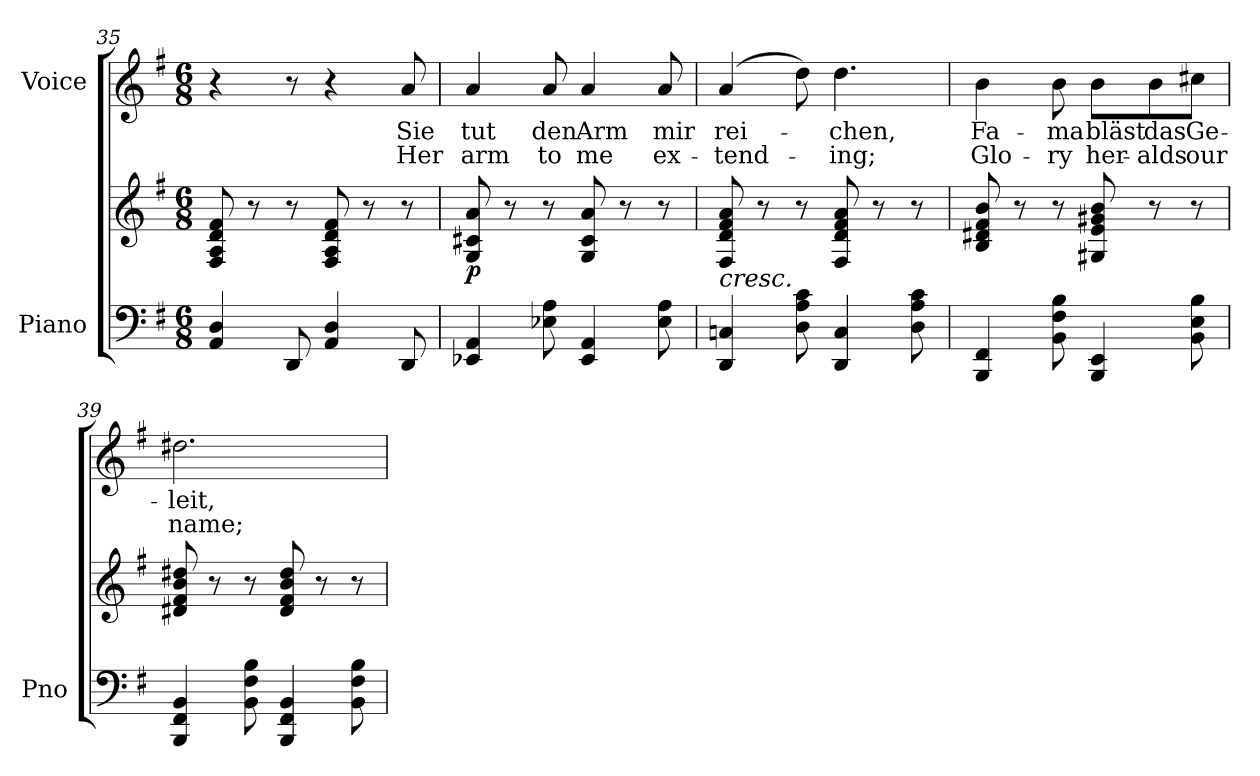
**kern	**kern	**dynam	**kern	**text	**text
*part2	*part2	*part2	*part1	*part1	*part1
*staff3	*staff2	*staff2/3	*staff1	*staff1	*staff1
*I"Piano	*	*	*I"Voice	*	*
*I'Pno	*	*	*	*	*
!!LO:LB:g=z
*clefF4	*clefG2	*	*clefG2	*	*
*k[f#]	*k[f#]	*	*k[f#]	*	*
*M6/8	*M6/8	*	*M6/8	*	*
=35	=35	=35	=35	=35	=35
4AA/ 4D/	8F#/ 8A/ 8d/ 8f#/	.	4r	.	.
.	8r	.	.	.	.
8DD/	8r	.	8r	.	.
4AA/ 4D/	8F#/ 8A/ 8d/ 8f#/	.	4r	.	.
.	8r	.	.	.	.
!	!	!	!	!LO:LY:b	!LO:LY:b
8DD/	8r	.	8a/	Sie	Her
=36	=36	=36	=36	=36	=36
!	!	!LO:DY:b	!	!LO:LY:b	!LO:LY:b
4EE-X/ 4AA/	8G/ 8c#X/ 8a/	p	4a/	tut	arm
.	8r	.	.	.	.
!	!	!	!	!LO:LY:b	!LO:LY:b
8E-X\ 8A\	8r	.	8a/	den	to
!	!	!	!	!LO:LY:b	!LO:LY:b
4EE-/ 4AA/	8G/ 8c#/ 8a/	.	4a/	Arm	me
.	8r	.	.	.	.
!	!	!	!	!LO:LY:b	!LO:LY:b
8E-\ 8A\	8r	.	8a/	mir	ex-
=37	=37	=37	=37	=37	=37
!	!LO:TX:b:i:t=cresc.	!	!	!	!
!	!	!	!	!LO:LY:b	!LO:LY:b
4DD/ 4Cn/	8F#/ 8d/ 8f#/ 8a/	.	(4a/	rei-	-tend-
.	8r	.	.	.	.
8D\ 8A\ 8c\	8r	.	8dd\)	.	.
!	!	!	!	!LO:LY:b	!LO:LY:b
4DD/ 4C/	8F#/ 8d/ 8f#/ 8a/	.	4.dd\	-chen,	-ing;
.	8r	.	.	.	.
8D\ 8A\ 8c\	8r	.	.	.	.
=38	=38	=38	=38	=38	=38
!	!	!	!	!LO:LY:b	!LO:LY:b
4BBB/ 4FF#/	8B/ 8d#X/ 8f#/ 8b/	.	4b\	Fa-	Glo-
.	8r	.	.	.	.
!	!	!	!	!LO:LY:b	!LO:LY:b
8BB\ 8F#\ 8B\	8r	.	8b\	-ma	-ry
!	!	!	!	!LO:LY:b	!LO:LY:b
4BBB/ 4EE/	8G#X/ 8e/ 8g#X/ 8b/	.	8b\L	bläst	her-
!	!	!	!	!LO:LY:b	!LO:LY:b
.	8r	.	8b\	das	-alds
!	!	!	!	!LO:LY:b	!LO:LY:b
8BB\ 8E\ 8B\	8r	.	8cc#X\J	Ge-	our
!!LO:PB:g=z
=39	=39	=39	=39	=39	=39
!	!	!	!	!LO:LY:b	!LO:LY:b
4BBB/ 4FF#/ 4BB/	8d#X/ 8f#/ 8b/ 8dd#X/	.	2.dd#X\	-leit,	name;
.	8r	.	.	.	.
8BB\ 8F#\ 8B\	8r	.	.	.	.
4BBB/ 4FF#/ 4BB/	8d#/ 8f#/ 8b/ 8dd#/	.	.	.	.
.	8r	.	.	.	.
8BB\ 8F#\ 8B\	8r	.	.	.	.
=	=	=	=	=	=
*-	*-	*-	*-	*-	*-
